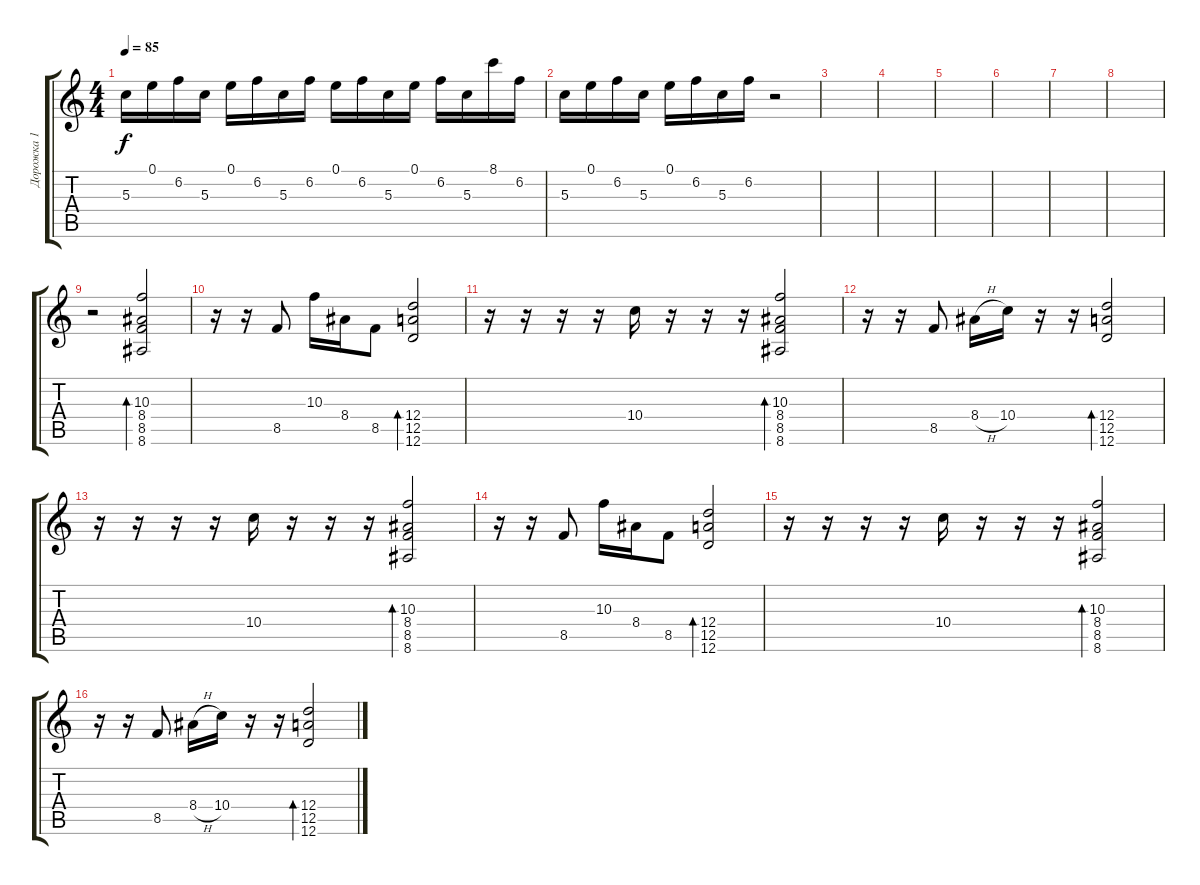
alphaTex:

\track ("Дорожка 1" "Дорожка 1") {instrument acousticguitarsteel}
\staff {score tabs}
\tuning (E4 B3 G3 D3 A2 D2) {hide}
\ts (4 4)
\tempo 85
\clef g2
\ks c
5.3.16{dy f} 0.1.16 6.2.16 5.3.16 0.1.16 6.2.16 5.3.16 6.2.16 0.1.16 6.2.16 5.3.16 0.1.16 6.2.16 5.3.16 8.1.16 6.2.16 |
5.3.16 0.1.16 6.2.16 5.3.16 0.1.16 6.2.16 5.3.16 6.2.16 r.2 |
|
|
|
|
|
|
r.2 (10.3 8.4 8.5 8.6).2{bd 60 volume 13 instrument electricguitarclean} |
r.16 r.16 8.5.8 10.3.16 8.4.16 8.5.8 (12.4 12.5 12.6).2{bd 60} |
r.16 r.16 r.16 r.16 10.4.16 r.16 r.16 r.16 (10.3 8.4 8.5 8.6).2{bd 60} |
r.16 r.16 8.5.8 8.4{h}.16 10.4.16 r.16 r.16 (12.4 12.5 12.6).2{bd 60} |
r.16 r.16 r.16 r.16 10.4.16 r.16 r.16 r.16 (10.3 8.4 8.5 8.6).2{bd 60} |
r.16 r.16 8.5.8 10.3.16 8.4.16 8.5.8 (12.4 12.5 12.6).2{bd 60} |
r.16 r.16 r.16 r.16 10.4.16 r.16 r.16 r.16 (10.3 8.4 8.5 8.6).2{bd 60} |
r.16 r.16 8.5.8 8.4{h}.16 10.4.16 r.16 r.16 (12.4 12.5 12.6).2{bd 60}
